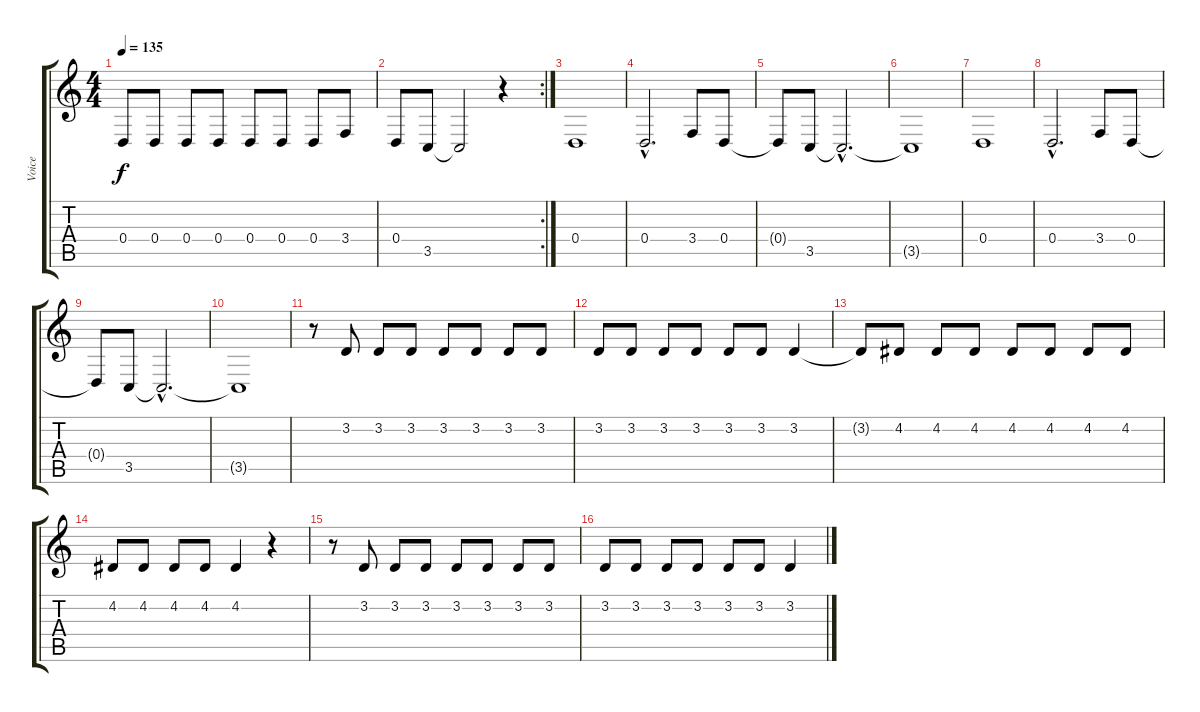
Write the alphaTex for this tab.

\track ("Voice" "Voice") {instrument trumpet}
\staff {score tabs}
\tuning (E4 B3 G3 D3 A2 E2) {hide}
\ts (4 4)
\tempo 135
\clef g2
\ks c
0.4.8{dy f} 0.4.8 0.4.8 0.4.8 0.4.8 0.4.8 0.4.8 3.4.8 |
\rc 2
0.4.8 3.5.8 3.5{t}.2 r.4 |
0.4.1 |
0.4{hac}.2{d} 3.4.8 0.4.8 |
0.4{t}.8 3.5.8 3.5{hac t}.2{d} |
3.5{t}.1 |
0.4.1 |
0.4{hac}.2{d} 3.4.8 0.4.8 |
0.4{t}.8 3.5.8 3.5{hac t}.2{d} |
3.5{t}.1 |
r.8 3.2.8 3.2.8 3.2.8 3.2.8 3.2.8 3.2.8 3.2.8 |
3.2.8 3.2.8 3.2.8 3.2.8 3.2.8 3.2.8 3.2.4 |
3.2{t}.8 4.2.8 4.2.8 4.2.8 4.2.8 4.2.8 4.2.8 4.2.8 |
4.2.8 4.2.8 4.2.8 4.2.8 4.2.4 r.4 |
r.8 3.2.8 3.2.8 3.2.8 3.2.8 3.2.8 3.2.8 3.2.8 |
3.2.8 3.2.8 3.2.8 3.2.8 3.2.8 3.2.8 3.2.4
